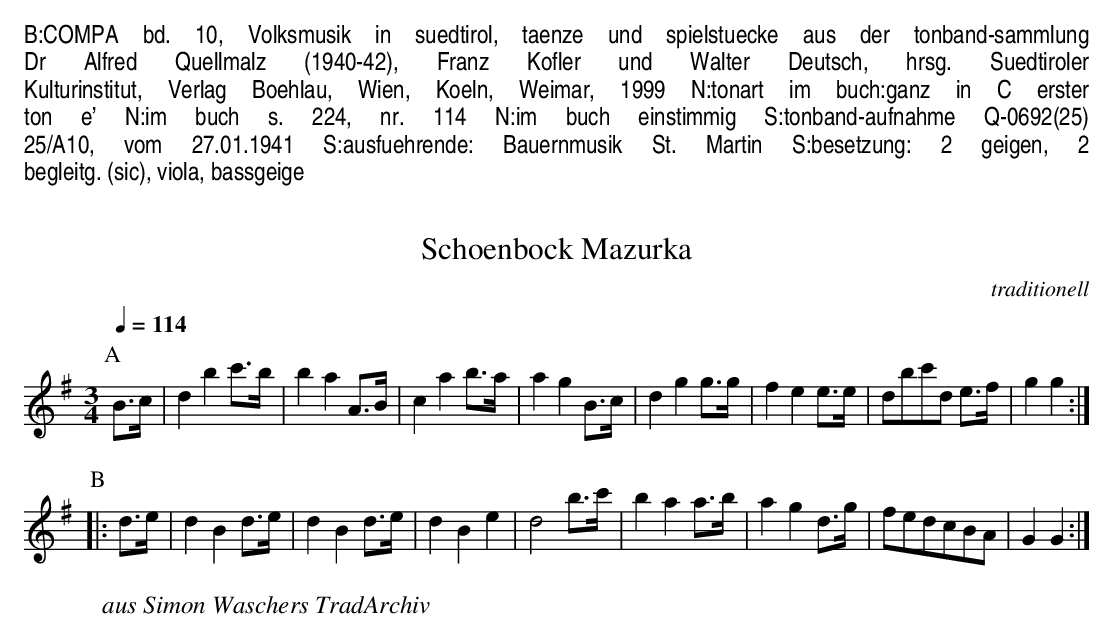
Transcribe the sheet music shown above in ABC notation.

X:1
T:Schoenbock Mazurka
C:traditionell
%%textfont Helvetica-Narrow 10pt
%%begintext align
B:COMPA bd. 10, Volksmusik in suedtirol, taenze und spielstuecke aus der tonband-sammlung Dr Alfred Quellmalz (1940-42), Franz Kofler und Walter Deutsch, hrsg. Suedtiroler Kulturinstitut, Verlag Boehlau, Wien, Koeln, Weimar, 1999
N:tonart im buch:ganz in C erster ton e'
N:im buch s. 224, nr. 114
N:im buch einstimmig
S:tonband-aufnahme Q-0692(25) 25/A10, vom 27.01.1941
S:ausfuehrende: Bauernmusik St. Martin
S:besetzung: 2 geigen, 2 begleitg. (sic), viola, bassgeige
%%endtext
%%endtext
Q:1/4=114 %im buch
M:3/4
L:1/8
K:G %Transposed from C
P:A
B>c |\
d2 b2 c'>b | b2 a2 A>B | c2 a2 b>a | a2 g2 B>c |\
d2 g2 g>g | f2 e2 e>e | dbc'd e>f | g2 g2  :|
P:B
|: d>e |\
d2 B2 d>e | d2 B2 d>e | d2 B2 e2 | d4 b>c' |\
b2 a2 a>b | a2 g2 d>g | fedcBA | G2 G2 :|
W:aus Simon Waschers TradArchiv
